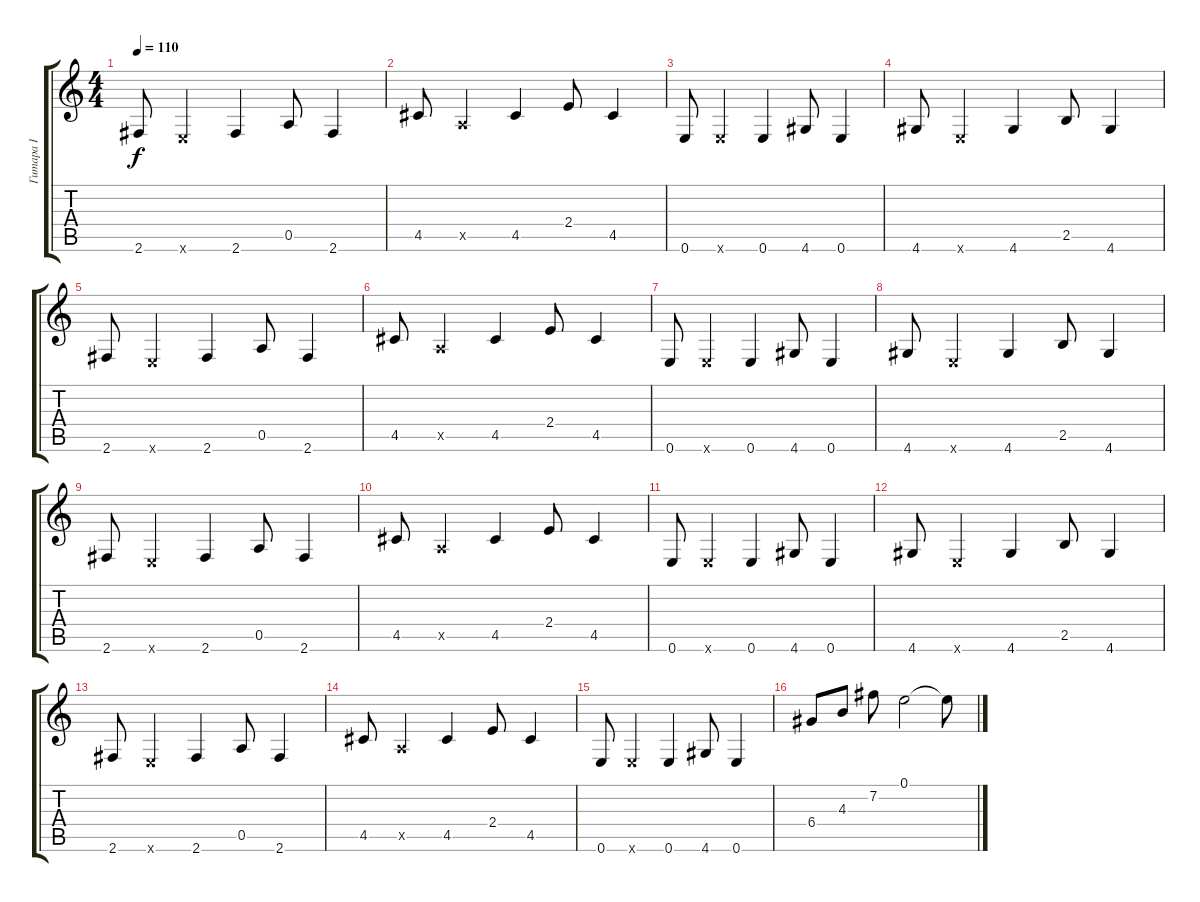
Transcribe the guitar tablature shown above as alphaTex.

\track ("Гитара I" "Гитара I") {instrument electricguitarclean}
\staff {score tabs}
\tuning (E4 B3 G3 D3 A2 E2) {hide}
\ts (4 4)
\tempo 110
\clef g2
\ks c
2.6.8{dy f volume 6 instrument electricguitarclean} 0.6{x}.4 2.6.4 0.5.8 2.6.4 |
4.5.8 0.5{x}.4 4.5.4 2.4.8 4.5.4 |
0.6.8 0.6{x}.4 0.6.4 4.6.8 0.6.4 |
4.6.8 0.6{x}.4 4.6.4 2.5.8 4.6.4 |
2.6.8 0.6{x}.4 2.6.4 0.5.8 2.6.4 |
4.5.8 0.5{x}.4 4.5.4 2.4.8 4.5.4 |
0.6.8 0.6{x}.4 0.6.4 4.6.8 0.6.4 |
4.6.8 0.6{x}.4 4.6.4 2.5.8 4.6.4 |
2.6.8 0.6{x}.4 2.6.4 0.5.8 2.6.4 |
4.5.8 0.5{x}.4 4.5.4 2.4.8 4.5.4 |
0.6.8 0.6{x}.4 0.6.4 4.6.8 0.6.4 |
4.6.8 0.6{x}.4 4.6.4 2.5.8 4.6.4 |
2.6.8 0.6{x}.4 2.6.4 0.5.8 2.6.4 |
4.5.8 0.5{x}.4 4.5.4 2.4.8 4.5.4 |
0.6.8 0.6{x}.4 0.6.4 4.6.8 0.6.4 |
6.4.8{volume 16} 4.3.8 7.2.8 0.1.2 0.1{t}.8
